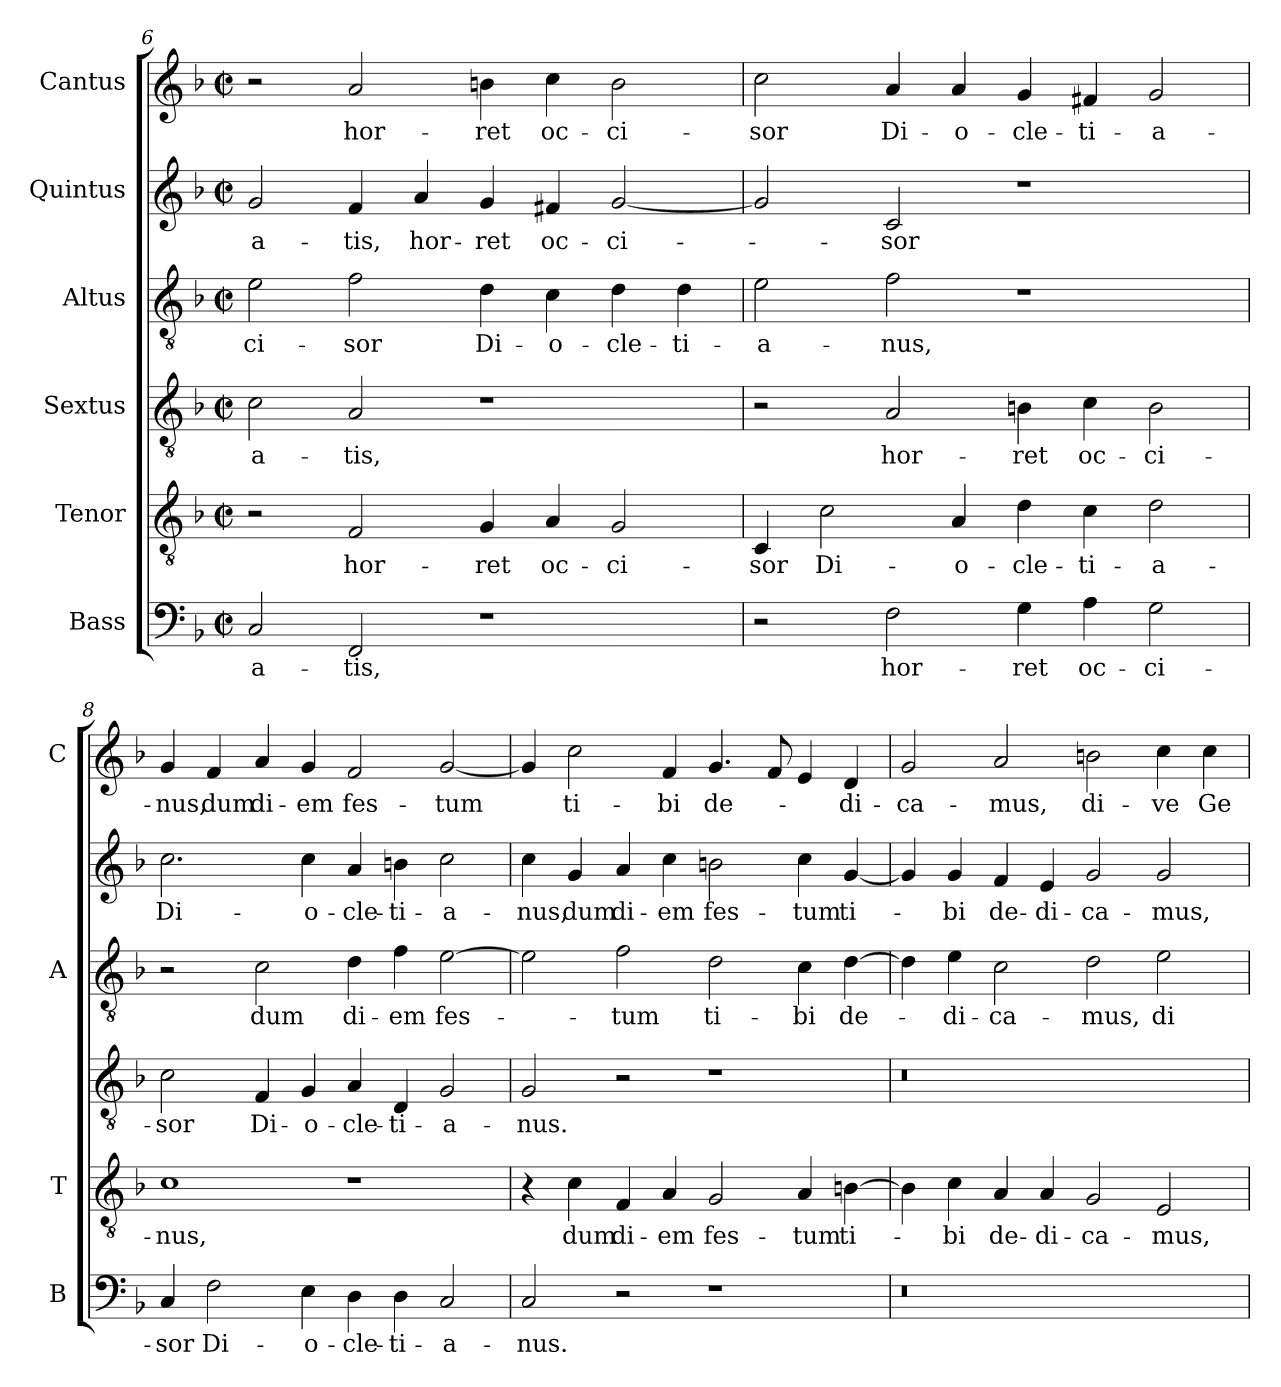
**kern	**text	**kern	**text	**kern	**text	**kern	**text	**kern	**text	**kern	**text
*part6	*part6	*part5	*part5	*part4	*part4	*part3	*part3	*part2	*part2	*part1	*part1
*staff6	*staff6	*staff5	*staff5	*staff4	*staff4	*staff3	*staff3	*staff2	*staff2	*staff1	*staff1
*I"Bass	*	*I"Tenor	*	*I"Sextus	*	*I"Altus	*	*I"Quintus	*	*I"Cantus	*
*I'B	*	*I'T	*	*	*	*I'A	*	*	*	*I'C	*
*clefF4	*	*clefGv2	*	*clefGv2	*	*clefGv2	*	*clefG2	*	*clefG2	*
*k[b-]	*	*k[b-]	*	*k[b-]	*	*k[b-]	*	*k[b-]	*	*k[b-]	*
*F:	*	*F:	*	*F:	*	*F:	*	*F:	*	*F:	*
*M2/2	*	*M2/2	*	*M2/2	*	*M2/2	*	*M2/2	*	*M2/2	*
*met(c|)	*	*met(c|)	*	*met(c|)	*	*met(c|)	*	*met(c|)	*	*met(c|)	*
=6	=6	=6	=6	=6	=6	=6	=6	=6	=6	=6	=6
2C/	-a-	2r	.	2c\	-a-	2e\	-ci-	2g/	-a-	2r	.
2FF/	-tis,	2F/	hor-	2A/	-tis,	2f\	-sor	4f/	-tis,	2a/	hor-
.	.	.	.	.	.	.	.	4a/	hor-	.	.
1r	.	4G/	-ret	1r	.	4d\	Di-	4g/	-ret	4bn\	-ret
.	.	4A/	oc-	.	.	4c\	-o-	4f#X/	oc-	4cc\	oc-
.	.	2G/	-ci-	.	.	4d\	-cle-	[2g/	-ci-	2b\	-ci-
.	.	.	.	.	.	4d\	-ti-	.	.	.	.
!!LO:PB:g=z
=7	=7	=7	=7	=7	=7	=7	=7	=7	=7	=7	=7
2r	.	4C/	-sor	2r	.	2e\	-a-	2g/]	.	2cc\	-sor
.	.	2c\	Di-	.	.	.	.	.	.	.	.
2F\	hor-	.	.	2A/	hor-	2f\	-nus,	2c/	-sor	4a/	Di-
.	.	4A/	-o-	.	.	.	.	.	.	4a/	-o-
4G\	-ret	4d\	-cle-	4Bn\	-ret	1r	.	1r	.	4g/	-cle-
4A\	oc-	4c\	-ti-	4c\	oc-	.	.	.	.	4f#X/	-ti-
2G\	-ci-	2d\	-a-	2B\	-ci-	.	.	.	.	2g/	-a-
=8	=8	=8	=8	=8	=8	=8	=8	=8	=8	=8	=8
4C/	-sor	1c	-nus,	2c\	-sor	2r	.	2.cc\	Di-	4g/	-nus,
2F\	Di-	.	.	.	.	.	.	.	.	4f/	dum
.	.	.	.	4F/	Di-	2c\	dum	.	.	4a/	di-
4E\	-o-	.	.	4G/	-o-	.	.	4cc\	-o-	4g/	-em
4D\	-cle-	1r	.	4A/	-cle-	4d\	di-	4a/	-cle-	2f/	fes-
4D\	-ti-	.	.	4D/	-ti-	4f\	-em	4bn\	-ti-	.	.
2C/	-a-	.	.	2G/	-a-	[2e\	fes-	2cc\	-a-	[2g/	-tum
=9	=9	=9	=9	=9	=9	=9	=9	=9	=9	=9	=9
2C/	-nus.	4r	.	2G/	-nus.	2e\]	.	4cc\	-nus,	4g/]	.
.	.	4c\	dum	.	.	.	.	4g/	dum	2cc\	ti-
2r	.	4F/	di-	2r	.	2f\	-tum	4a/	di-	.	.
.	.	4A/	-em	.	.	.	.	4cc\	-em	4f/	-bi
1r	.	2G/	fes-	1r	.	2d\	ti-	2bn\	fes-	4.g/	de-
.	.	.	.	.	.	.	.	.	.	8f/	.
.	.	4A/	-tum	.	.	4c\	-bi	4cc\	-tum	4e/	.
.	.	[4Bn\	ti-	.	.	[4d\	de-	[4g/	ti-	4d/	-di-
!!LO:LB:g=z
=10	=10	=10	=10	=10	=10	=10	=10	=10	=10	=10	=10
0r	.	4B\]	.	0r	.	4d\]	.	4g/]	.	2g/	-ca-
.	.	4c\	-bi	.	.	4e\	-di-	4g/	-bi	.	.
.	.	4A/	de-	.	.	2c\	-ca-	4f/	de-	2a/	-mus,
.	.	4A/	-di-	.	.	.	.	4e/	-di-	.	.
.	.	2G/	-ca-	.	.	2d\	-mus,	2g/	-ca-	2bn\	di-
.	.	2E/	-mus,	.	.	2e\	di-	2g/	-mus,	4cc\	-ve
.	.	.	.	.	.	.	.	.	.	4cc\	Ge-
=	=	=	=	=	=	=	=	=	=	=	=
*-	*-	*-	*-	*-	*-	*-	*-	*-	*-	*-	*-
